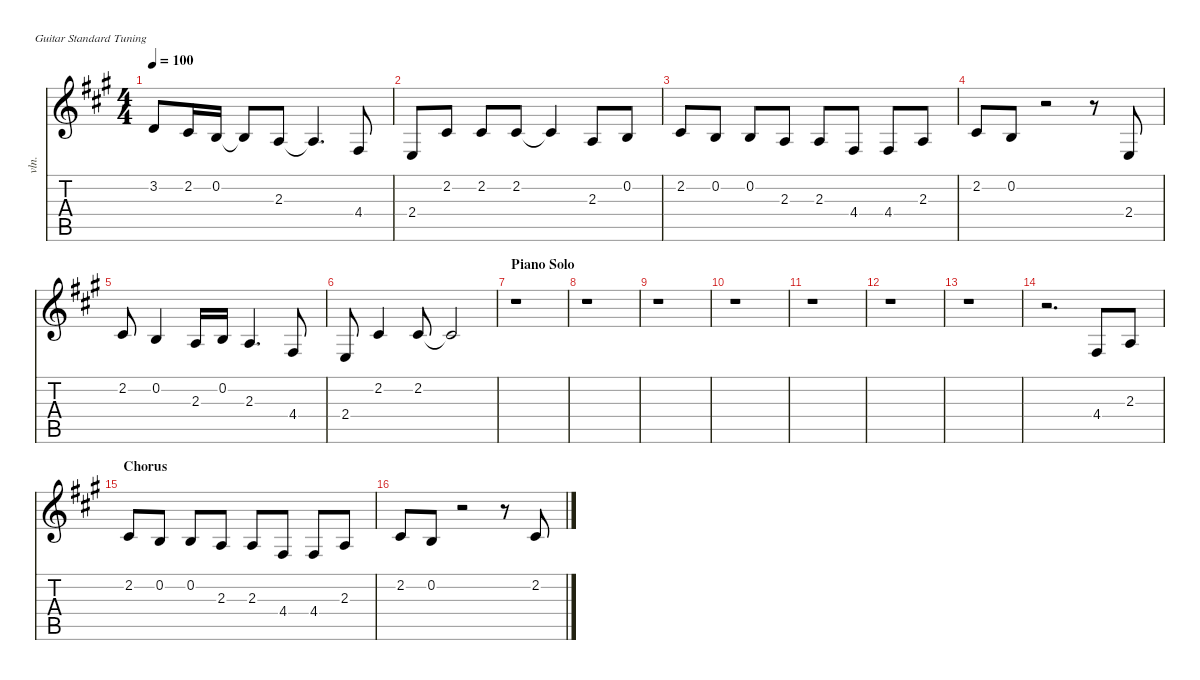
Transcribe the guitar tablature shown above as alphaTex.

\defaultSystemsLayout 4
\hideDynamics
\bracketExtendMode nobrackets
\track ("John" "vln.") {instrument synthstrings1}
\staff {score tabs}
\tuning (E4 B3 G3 D3 A2 E2)
\ts (4 4)
\tempo 100
\clef g2
\ks a
3.2{acc forcenatural}.8{dy f} 2.2{acc #}.16 0.2{acc forcenatural}.16 0.2{t acc forcenatural}.8 2.3{acc forcenatural}.8 2.3{t acc forcenatural}.4{d} 4.4{acc #}.8 |
2.4{acc forcenatural}.8 2.2{acc #}.8 2.2{acc #}.8 2.2{acc #}.8 2.2{t acc #}.4 2.3{acc forcenatural}.8 0.2{acc forcenatural}.8 |
2.2{acc #}.8 0.2{acc forcenatural}.8 0.2{acc forcenatural}.8 2.3{acc forcenatural}.8 2.3{acc forcenatural}.8 4.4{acc #}.8 4.4{acc #}.8 2.3{acc forcenatural}.8 |
2.2{acc #}.8 0.2{acc forcenatural}.8 r.2 r.8 2.4{acc forcenatural}.8 |
2.2{acc #}.8 0.2{acc forcenatural}.4 2.3{acc forcenatural}.16 0.2{acc forcenatural}.16 2.3{acc forcenatural}.4{d} 4.4{acc #}.8 |
2.4{acc forcenatural}.8 2.2{acc #}.4 2.2{acc #}.8 2.2{t acc #}.2 |
\section ("" "Piano Solo")
r.1 |
r.1 |
r.1 |
r.1 |
r.1 |
r.1 |
r.1 |
r.2{d} 4.4{acc #}.8 2.3{acc forcenatural}.8 |
\section ("" "Chorus")
2.2{acc #}.8 0.2{acc forcenatural}.8 0.2{acc forcenatural}.8 2.3{acc forcenatural}.8 2.3{acc forcenatural}.8 4.4{acc #}.8 4.4{acc #}.8 2.3{acc forcenatural}.8 |
2.2{acc #}.8 0.2{acc forcenatural}.8 r.2 r.8 2.2{acc #}.8
